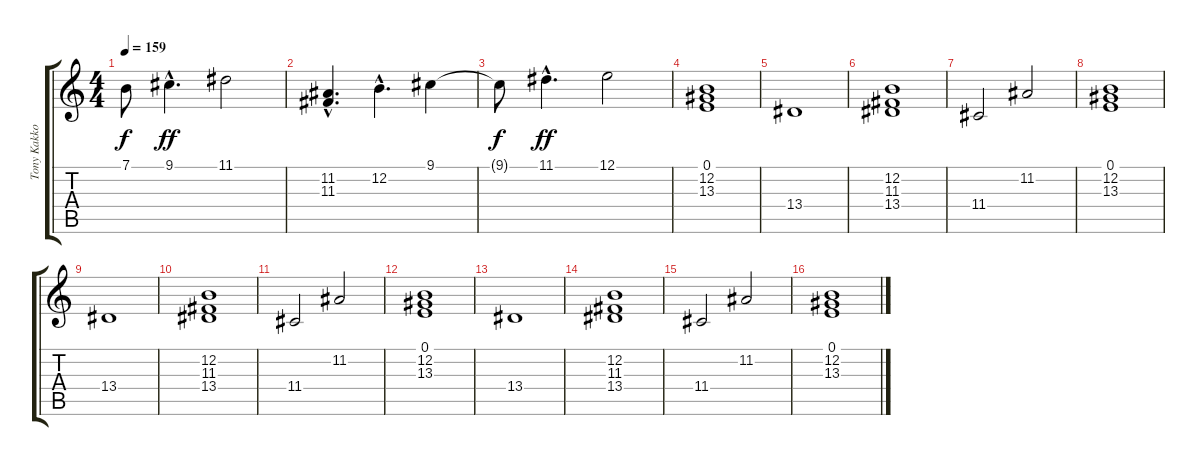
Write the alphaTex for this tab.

\track ("Tony Kakko" "Tony Kakko") {instrument synthstrings1}
\staff {score tabs}
\tuning (E4 B3 G3 D3 A2 E2) {hide}
\ts (4 4)
\tempo 159
\clef g2
\ks c
7.1{t}.8{dy f} 9.1{hac}.4{d dy ff} 11.1.2 |
(11.2{hac} 11.3).4{d} 12.2{hac}.4{d} 9.1.4 |
9.1{t}.8{dy f} 11.1{hac}.4{d dy ff} 12.1.2 |
(0.1 12.2 13.3).1 |
13.4.1 |
(12.2 11.3 13.4).1 |
11.4.2 11.2.2 |
(0.1 12.2 13.3).1 |
13.4.1 |
(12.2 11.3 13.4).1 |
11.4.2 11.2.2 |
(0.1 12.2 13.3).1 |
13.4.1 |
(12.2 11.3 13.4).1 |
11.4.2 11.2.2 |
(0.1 12.2 13.3).1
